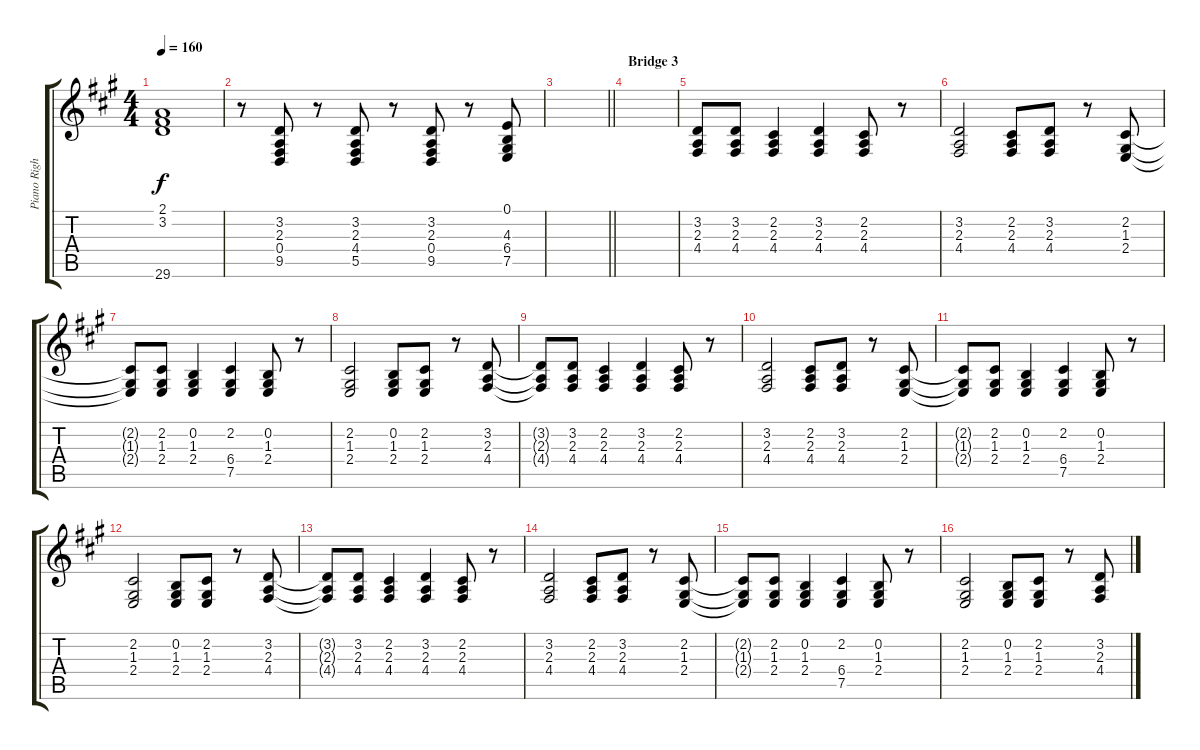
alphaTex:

\track ("Piano Right Hand" "Piano Righ") {instrument acousticgrandpiano}
\staff {score tabs}
\tuning (E4 B3 G3 D3 A2 E2) {hide}
\ts (4 4)
\tempo 160
\clef g2
\ks a
(2.1 3.2 29.6).1{dy f} |
r.8 (3.2 2.3 0.4 9.5).8 r.8 (3.2 2.3 4.4 5.5).8 r.8 (3.2 2.3 0.4 9.5).8 r.8 (0.1 4.3 6.4 7.5).8 |
\barLineRight lightlight
|
\section ("" "Bridge 3")
|
(3.2 2.3 4.4).8 (3.2 2.3 4.4).8 (2.2 2.3 4.4).4 (3.2 2.3 4.4).4 (2.2 2.3 4.4).8 r.8 |
(3.2 2.3 4.4).2 (2.2 2.3 4.4).8 (3.2 2.3 4.4).8 r.8 (2.2 1.3 2.4).8 |
(2.2{t} 1.3{t} 2.4{t}).8 (2.2 1.3 2.4).8 (0.2 1.3 2.4).4 (2.2 6.4 7.5).4 (0.2 1.3 2.4).8 r.8 |
(2.2 1.3 2.4).2 (0.2 1.3 2.4).8 (2.2 1.3 2.4).8 r.8 (3.2 2.3 4.4).8 |
(3.2{t} 2.3{t} 4.4{t}).8 (3.2 2.3 4.4).8 (2.2 2.3 4.4).4 (3.2 2.3 4.4).4 (2.2 2.3 4.4).8 r.8 |
(3.2 2.3 4.4).2 (2.2 2.3 4.4).8 (3.2 2.3 4.4).8 r.8 (2.2 1.3 2.4).8 |
(2.2{t} 1.3{t} 2.4{t}).8 (2.2 1.3 2.4).8 (0.2 1.3 2.4).4 (2.2 6.4 7.5).4 (0.2 1.3 2.4).8 r.8 |
(2.2 1.3 2.4).2 (0.2 1.3 2.4).8 (2.2 1.3 2.4).8 r.8 (3.2 2.3 4.4).8 |
(3.2{t} 2.3{t} 4.4{t}).8 (3.2 2.3 4.4).8 (2.2 2.3 4.4).4 (3.2 2.3 4.4).4 (2.2 2.3 4.4).8 r.8 |
(3.2 2.3 4.4).2 (2.2 2.3 4.4).8 (3.2 2.3 4.4).8 r.8 (2.2 1.3 2.4).8 |
(2.2{t} 1.3{t} 2.4{t}).8 (2.2 1.3 2.4).8 (0.2 1.3 2.4).4 (2.2 6.4 7.5).4 (0.2 1.3 2.4).8 r.8 |
(2.2 1.3 2.4).2 (0.2 1.3 2.4).8 (2.2 1.3 2.4).8 r.8 (3.2 2.3 4.4).8
